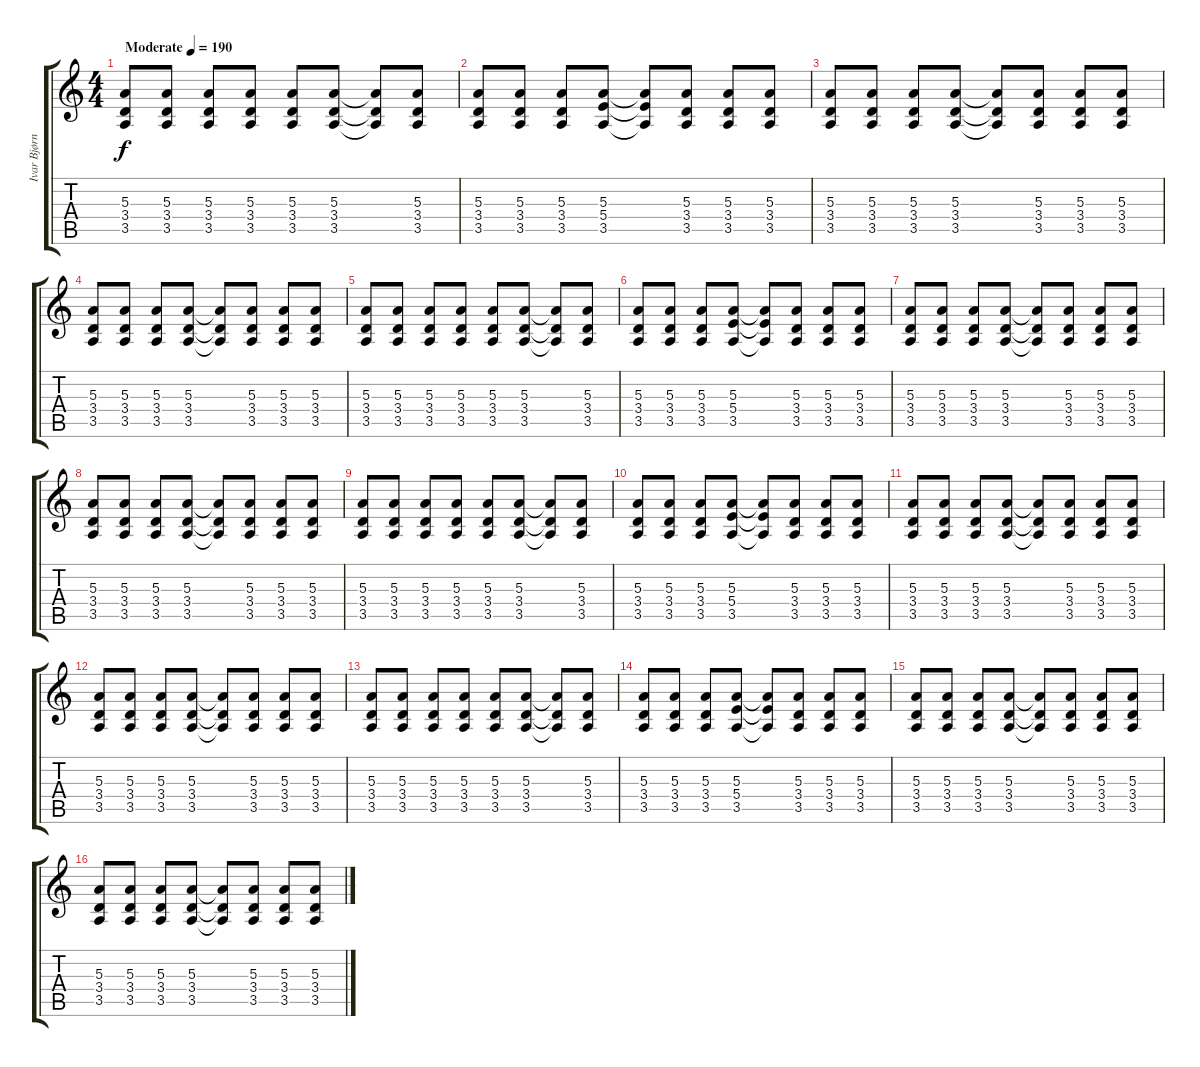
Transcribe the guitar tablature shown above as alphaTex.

\track ("Ivar Bjørnson" "Ivar Bjørn") {instrument distortionguitar}
\staff {score tabs}
\tuning (Db4 Ab3 E3 B2 Gb2 Db2) {hide}
\ts (4 4)
\tempo (190 "Moderate")
\clef g2
\ks c
(5.3 3.4 3.5).8{dy f instrument distortionguitar} (5.3 3.4 3.5).8 (5.3 3.4 3.5).8 (5.3 3.4 3.5).8 (5.3 3.4 3.5).8 (5.3 3.4 3.5).8 (5.3{t} 3.4{t} 3.5{t}).8 (5.3 3.4 3.5).8 |
(5.3 3.4 3.5).8 (5.3 3.4 3.5).8 (5.3 3.4 3.5).8 (5.3 5.4 3.5).8 (5.3{t} 5.4{t} 3.5{t}).8 (5.3 3.4 3.5).8 (5.3 3.4 3.5).8 (5.3 3.4 3.5).8 |
(5.3 3.4 3.5).8 (5.3 3.4 3.5).8 (5.3 3.4 3.5).8 (5.3 3.4 3.5).8 (5.3{t} 3.4{t} 3.5{t}).8 (5.3 3.4 3.5).8 (5.3 3.4 3.5).8 (5.3 3.4 3.5).8 |
(5.3 3.4 3.5).8 (5.3 3.4 3.5).8 (5.3 3.4 3.5).8 (5.3 3.4 3.5).8 (5.3{t} 3.4{t} 3.5{t}).8 (5.3 3.4 3.5).8 (5.3 3.4 3.5).8 (5.3 3.4 3.5).8 |
(5.3 3.4 3.5).8 (5.3 3.4 3.5).8 (5.3 3.4 3.5).8 (5.3 3.4 3.5).8 (5.3 3.4 3.5).8 (5.3 3.4 3.5).8 (5.3{t} 3.4{t} 3.5{t}).8 (5.3 3.4 3.5).8 |
(5.3 3.4 3.5).8 (5.3 3.4 3.5).8 (5.3 3.4 3.5).8 (5.3 5.4 3.5).8 (5.3{t} 5.4{t} 3.5{t}).8 (5.3 3.4 3.5).8 (5.3 3.4 3.5).8 (5.3 3.4 3.5).8 |
(5.3 3.4 3.5).8 (5.3 3.4 3.5).8 (5.3 3.4 3.5).8 (5.3 3.4 3.5).8 (5.3{t} 3.4{t} 3.5{t}).8 (5.3 3.4 3.5).8 (5.3 3.4 3.5).8 (5.3 3.4 3.5).8 |
(5.3 3.4 3.5).8 (5.3 3.4 3.5).8 (5.3 3.4 3.5).8 (5.3 3.4 3.5).8 (5.3{t} 3.4{t} 3.5{t}).8 (5.3 3.4 3.5).8 (5.3 3.4 3.5).8 (5.3 3.4 3.5).8 |
(5.3 3.4 3.5).8 (5.3 3.4 3.5).8 (5.3 3.4 3.5).8 (5.3 3.4 3.5).8 (5.3 3.4 3.5).8 (5.3 3.4 3.5).8 (5.3{t} 3.4{t} 3.5{t}).8 (5.3 3.4 3.5).8 |
(5.3 3.4 3.5).8 (5.3 3.4 3.5).8 (5.3 3.4 3.5).8 (5.3 5.4 3.5).8 (5.3{t} 5.4{t} 3.5{t}).8 (5.3 3.4 3.5).8 (5.3 3.4 3.5).8 (5.3 3.4 3.5).8 |
(5.3 3.4 3.5).8 (5.3 3.4 3.5).8 (5.3 3.4 3.5).8 (5.3 3.4 3.5).8 (5.3{t} 3.4{t} 3.5{t}).8 (5.3 3.4 3.5).8 (5.3 3.4 3.5).8 (5.3 3.4 3.5).8 |
(5.3 3.4 3.5).8 (5.3 3.4 3.5).8 (5.3 3.4 3.5).8 (5.3 3.4 3.5).8 (5.3{t} 3.4{t} 3.5{t}).8 (5.3 3.4 3.5).8 (5.3 3.4 3.5).8 (5.3 3.4 3.5).8 |
(5.3 3.4 3.5).8 (5.3 3.4 3.5).8 (5.3 3.4 3.5).8 (5.3 3.4 3.5).8 (5.3 3.4 3.5).8 (5.3 3.4 3.5).8 (5.3{t} 3.4{t} 3.5{t}).8 (5.3 3.4 3.5).8 |
(5.3 3.4 3.5).8 (5.3 3.4 3.5).8 (5.3 3.4 3.5).8 (5.3 5.4 3.5).8 (5.3{t} 5.4{t} 3.5{t}).8 (5.3 3.4 3.5).8 (5.3 3.4 3.5).8 (5.3 3.4 3.5).8 |
(5.3 3.4 3.5).8 (5.3 3.4 3.5).8 (5.3 3.4 3.5).8 (5.3 3.4 3.5).8 (5.3{t} 3.4{t} 3.5{t}).8 (5.3 3.4 3.5).8 (5.3 3.4 3.5).8 (5.3 3.4 3.5).8 |
(5.3 3.4 3.5).8 (5.3 3.4 3.5).8 (5.3 3.4 3.5).8 (5.3 3.4 3.5).8 (5.3{t} 3.4{t} 3.5{t}).8 (5.3 3.4 3.5).8 (5.3 3.4 3.5).8 (5.3 3.4 3.5).8
